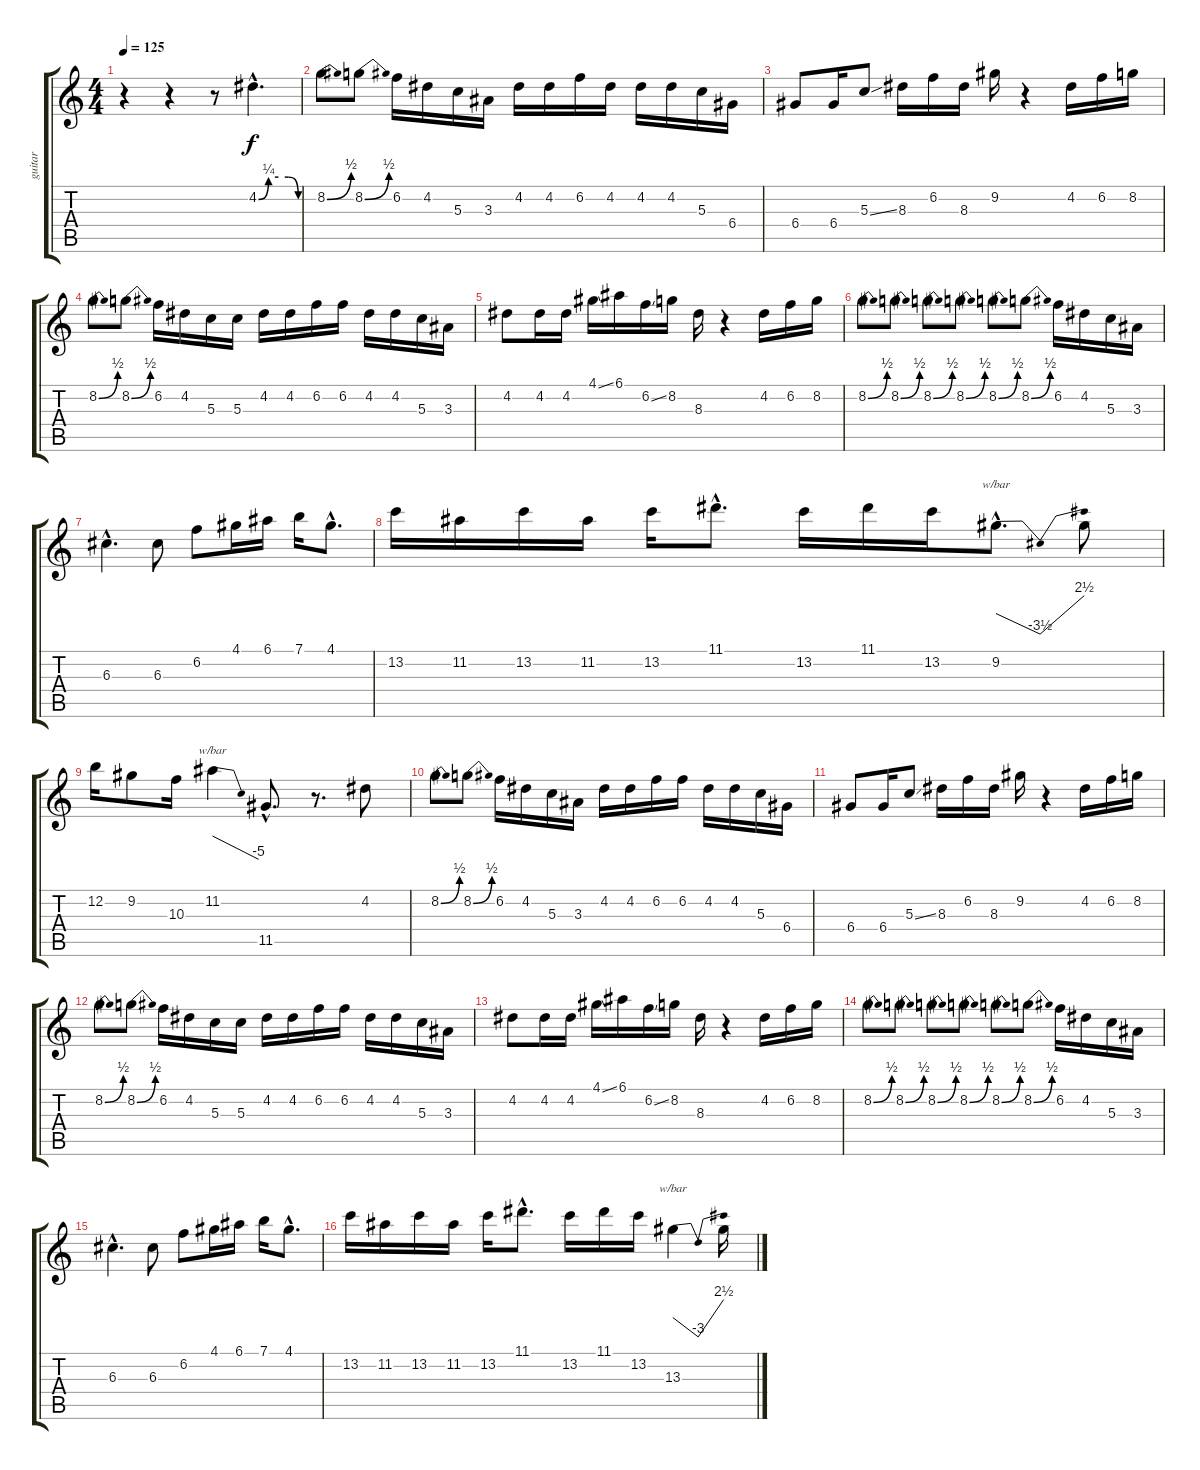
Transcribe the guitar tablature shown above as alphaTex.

\track ("guitar" "guitar") {instrument overdrivenguitar}
\staff {score tabs}
\tuning (E4 B3 G3 D3 A2 E2) {hide}
\ts (4 4)
\tempo 125
\clef g2
\ks c
r.4{dy f instrument overdrivenguitar} r.4 r.8 4.2{be (custom 0 0 15 1 30 1 45 1 60 0) hac}.4{d} |
8.2{be (bend 0 0 60 2)}.8 8.2{be (bend 0 0 60 2)}.8 6.2.16 4.2.16 5.3.16 3.3.16 4.2.16 4.2.16 6.2.16 4.2.16 4.2.16 4.2.16 5.3.16 6.4.16 |
6.4.8 6.4.16 5.3{ss}.8 8.3.16 6.2.16 8.3.16 9.2.16 r.4 4.2.16 6.2.16 8.2.16 |
8.2{be (bend 0 0 60 2)}.8 8.2{be (bend 0 0 60 2)}.8 6.2.16 4.2.16 5.3.16 5.3.16 4.2.16 4.2.16 6.2.16 6.2.16 4.2.16 4.2.16 5.3.16 3.3.16 |
4.2.8 4.2.16 4.2.16 4.1{ss}.16 6.1.16 6.2{ss}.16 8.2.16 8.3.16 r.4 4.2.16 6.2.16 8.2.16 |
8.2{be (bend 0 0 60 2)}.8 8.2{be (bend 0 0 60 2)}.8 8.2{be (bend 0 0 60 2)}.8 8.2{be (bend 0 0 60 2)}.8 8.2{be (bend 0 0 60 2)}.8 8.2{be (bend 0 0 60 2)}.8 6.2.16 4.2.16 5.3.16 3.3.16 |
6.3{hac}.4{d} 6.3.8 6.2.8 4.1.16 6.1.16 7.1.16 4.1{hac}.8{d} |
13.2.16 11.2.16 13.2.16 11.2.16 13.2.16 11.1{hac}.8{d} 13.2.16 11.1.16 13.2.16 9.2{hac}.8{d tbe (dip default 0 0 37 -14 60 10)} 9.2{t}.8 |
12.2.16 9.2.8 10.3.16 11.2.4{tbe (dive default 0 0 60 -20)} 11.5{hac}.8{d} r.8{d} 4.2.8 |
8.2{be (bend 0 0 60 2)}.8 8.2{be (bend 0 0 60 2)}.8 6.2.16 4.2.16 5.3.16 3.3.16 4.2.16 4.2.16 6.2.16 6.2.16 4.2.16 4.2.16 5.3.16 6.4.16 |
6.4.8 6.4.16 5.3{ss}.8 8.3.16 6.2.16 8.3.16 9.2.16 r.4 4.2.16 6.2.16 8.2.16 |
8.2{be (bend 0 0 60 2)}.8 8.2{be (bend 0 0 60 2)}.8 6.2.16 4.2.16 5.3.16 5.3.16 4.2.16 4.2.16 6.2.16 6.2.16 4.2.16 4.2.16 5.3.16 3.3.16 |
4.2.8 4.2.16 4.2.16 4.1{ss}.16 6.1.16 6.2{ss}.16 8.2.16 8.3.16 r.4 4.2.16 6.2.16 8.2.16 |
8.2{be (bend 0 0 60 2)}.8 8.2{be (bend 0 0 60 2)}.8 8.2{be (bend 0 0 60 2)}.8 8.2{be (bend 0 0 60 2)}.8 8.2{be (bend 0 0 60 2)}.8 8.2{be (bend 0 0 60 2)}.8 6.2.16 4.2.16 5.3.16 3.3.16 |
6.3{hac}.4{d} 6.3.8 6.2.8 4.1.16 6.1.16 7.1.16 4.1{hac}.8{d} |
13.2.16 11.2.16 13.2.16 11.2.16 13.2.16 11.1{hac}.8{d} 13.2.16 11.1.16 13.2.16 13.3.4{tbe (dip default 0 0 30 -12 60 10)} 13.3{t}.16
